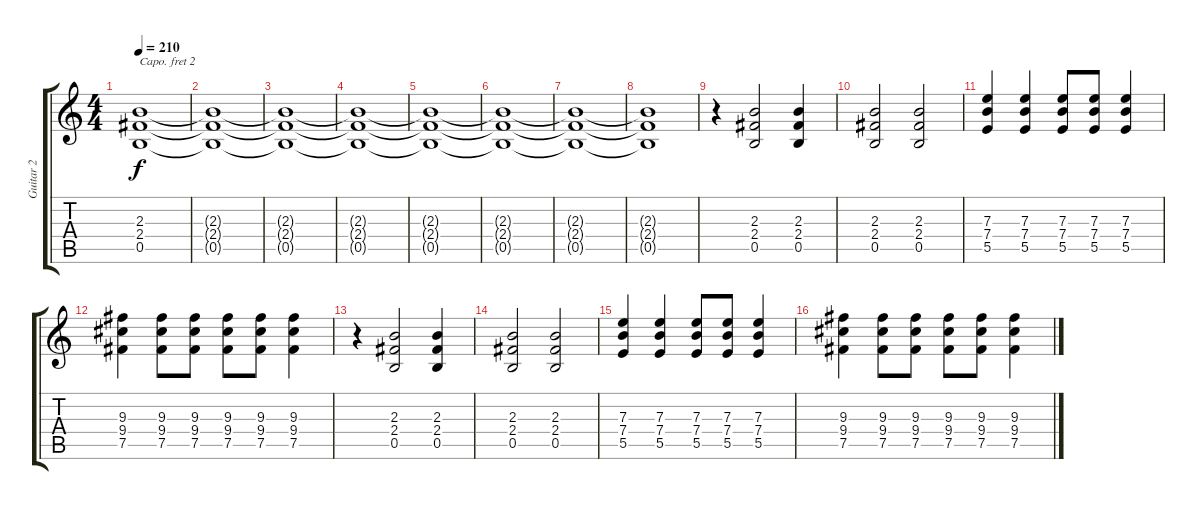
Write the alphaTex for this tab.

\track ("Guitar 2" "Guitar 2") {instrument distortionguitar}
\staff {score tabs}
\capo 2
\tuning (E4 B3 G3 D3 A2 E2) {hide}
\ts (4 4)
\tempo 210
\clef g2
\ks c
(2.3 2.4 0.5).1{dy f} |
(2.3{t} 2.4{t} 0.5{t}).1 |
(2.3{t} 2.4{t} 0.5{t}).1 |
(2.3{t} 2.4{t} 0.5{t}).1 |
(2.3{t} 2.4{t} 0.5{t}).1 |
(2.3{t} 2.4{t} 0.5{t}).1 |
(2.3{t} 2.4{t} 0.5{t}).1 |
(2.3{t} 2.4{t} 0.5{t}).1 |
r.4 (2.3 2.4 0.5).2 (2.3 2.4 0.5).4 |
(2.3 2.4 0.5).2 (2.3 2.4 0.5).2 |
(7.3 7.4 5.5).4 (7.3 7.4 5.5).4 (7.3 7.4 5.5).8 (7.3 7.4 5.5).8 (7.3 7.4 5.5).4 |
(9.3 9.4 7.5).4 (9.3 9.4 7.5).8 (9.3 9.4 7.5).8 (9.3 9.4 7.5).8 (9.3 9.4 7.5).8 (9.3 9.4 7.5).4 |
r.4 (2.3 2.4 0.5).2 (2.3 2.4 0.5).4 |
(2.3 2.4 0.5).2 (2.3 2.4 0.5).2 |
(7.3 7.4 5.5).4 (7.3 7.4 5.5).4 (7.3 7.4 5.5).8 (7.3 7.4 5.5).8 (7.3 7.4 5.5).4 |
(9.3 9.4 7.5).4 (9.3 9.4 7.5).8 (9.3 9.4 7.5).8 (9.3 9.4 7.5).8 (9.3 9.4 7.5).8 (9.3 9.4 7.5).4
